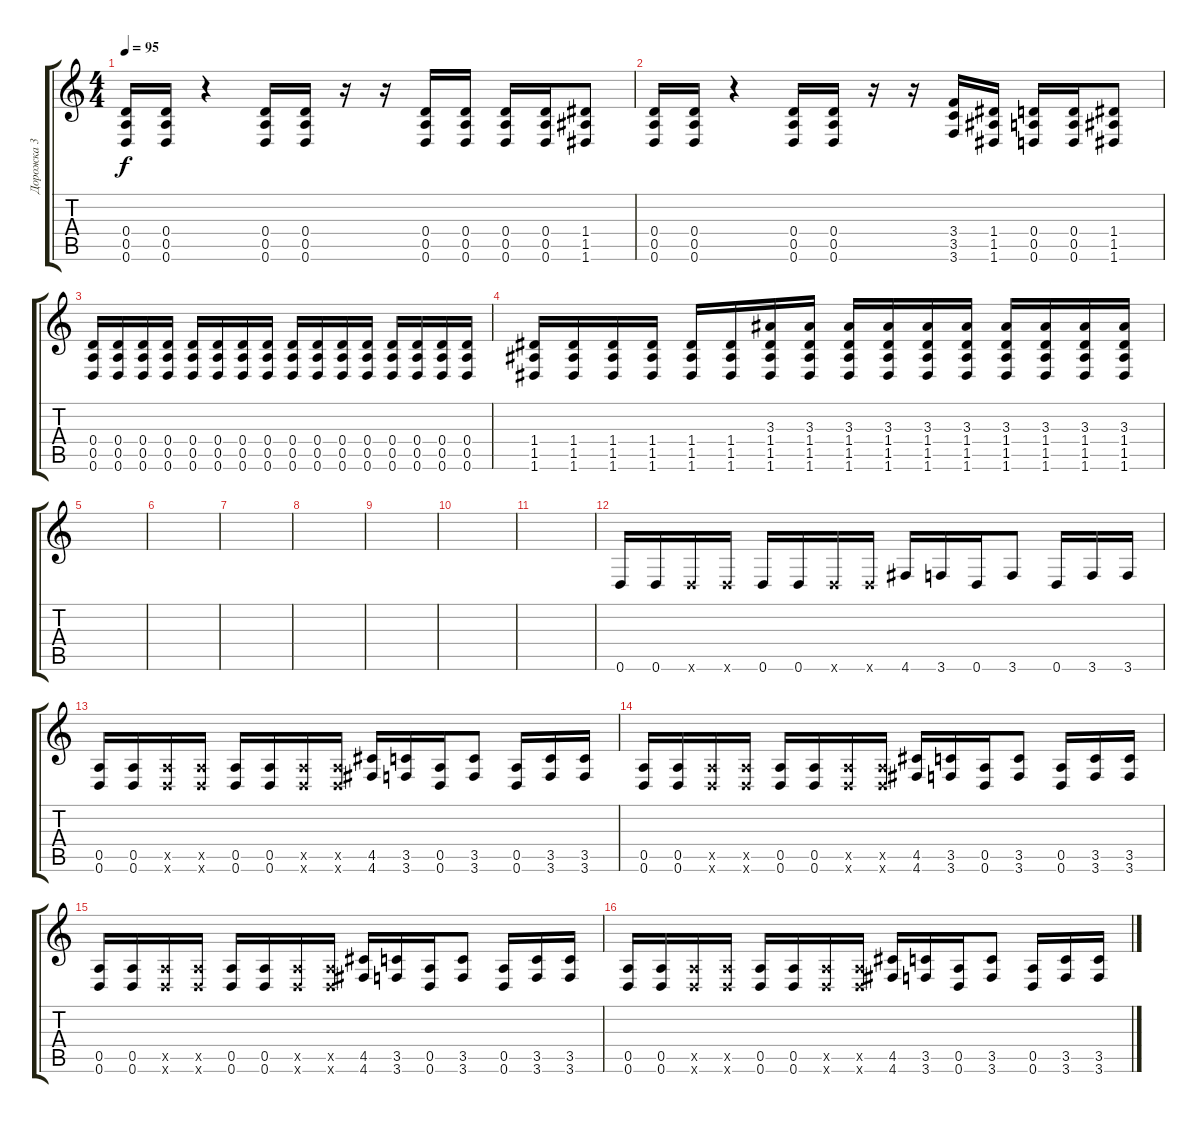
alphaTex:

\track ("Дорожка 3" "Дорожка 3") {instrument distortionguitar}
\staff {score tabs}
\tuning (E4 B3 G3 D3 A2 D2) {hide}
\ts (4 4)
\tempo 95
\clef g2
\ks c
(0.4 0.5 0.6).16{dy f} (0.4 0.5 0.6).16 r.4 (0.4 0.5 0.6).16 (0.4 0.5 0.6).16 r.16 r.16 (0.4 0.5 0.6).16 (0.4 0.5 0.6).16 (0.4 0.5 0.6).16 (0.4 0.5 0.6).16 (1.4 1.5 1.6).8 |
(0.4 0.5 0.6).16 (0.4 0.5 0.6).16 r.4 (0.4 0.5 0.6).16 (0.4 0.5 0.6).16 r.16 r.16 (3.4 3.5 3.6).16 (1.4 1.5 1.6).16 (0.4 0.5 0.6).16 (0.4 0.5 0.6).16 (1.4 1.5 1.6).8 |
(0.4 0.5 0.6).16 (0.4 0.5 0.6).16 (0.4 0.5 0.6).16 (0.4 0.5 0.6).16 (0.4 0.5 0.6).16 (0.4 0.5 0.6).16 (0.4 0.5 0.6).16 (0.4 0.5 0.6).16 (0.4 0.5 0.6).16 (0.4 0.5 0.6).16 (0.4 0.5 0.6).16 (0.4 0.5 0.6).16 (0.4 0.5 0.6).16 (0.4 0.5 0.6).16 (0.4 0.5 0.6).16 (0.4 0.5 0.6).16 |
(1.4 1.5 1.6).16 (1.4 1.5 1.6).16 (1.4 1.5 1.6).16 (1.4 1.5 1.6).16 (1.4 1.5 1.6).16 (1.4 1.5 1.6).16 (3.3 1.4 1.5 1.6).16 (3.3 1.4 1.5 1.6).16 (3.3 1.4 1.5 1.6).16 (3.3 1.4 1.5 1.6).16 (3.3 1.4 1.5 1.6).16 (3.3 1.4 1.5 1.6).16 (3.3 1.4 1.5 1.6).16 (3.3 1.4 1.5 1.6).16 (3.3 1.4 1.5 1.6).16 (3.3 1.4 1.5 1.6).16 |
|
|
|
|
|
|
|
0.6.16 0.6.16 0.6{x}.16 0.6{x}.16 0.6.16 0.6.16 0.6{x}.16 0.6{x}.16 4.6.16 3.6.16 0.6.16 3.6.8 0.6.16 3.6.16 3.6.16 |
(0.5 0.6).16 (0.5 0.6).16 (0.5{x} 0.6{x}).16 (0.5{x} 0.6{x}).16 (0.5 0.6).16 (0.5 0.6).16 (0.5{x} 0.6{x}).16 (0.5{x} 0.6{x}).16 (4.5 4.6).16 (3.5 3.6).16 (0.5 0.6).16 (3.5 3.6).8 (0.5 0.6).16 (3.5 3.6).16 (3.5 3.6).16 |
(0.5 0.6).16 (0.5 0.6).16 (0.5{x} 0.6{x}).16 (0.5{x} 0.6{x}).16 (0.5 0.6).16 (0.5 0.6).16 (0.5{x} 0.6{x}).16 (0.5{x} 0.6{x}).16 (4.5 4.6).16 (3.5 3.6).16 (0.5 0.6).16 (3.5 3.6).8 (0.5 0.6).16 (3.5 3.6).16 (3.5 3.6).16 |
(0.5 0.6).16 (0.5 0.6).16 (0.5{x} 0.6{x}).16 (0.5{x} 0.6{x}).16 (0.5 0.6).16 (0.5 0.6).16 (0.5{x} 0.6{x}).16 (0.5{x} 0.6{x}).16 (4.5 4.6).16 (3.5 3.6).16 (0.5 0.6).16 (3.5 3.6).8 (0.5 0.6).16 (3.5 3.6).16 (3.5 3.6).16 |
(0.5 0.6).16 (0.5 0.6).16 (0.5{x} 0.6{x}).16 (0.5{x} 0.6{x}).16 (0.5 0.6).16 (0.5 0.6).16 (0.5{x} 0.6{x}).16 (0.5{x} 0.6{x}).16 (4.5 4.6).16 (3.5 3.6).16 (0.5 0.6).16 (3.5 3.6).8 (0.5 0.6).16 (3.5 3.6).16 (3.5 3.6).16
